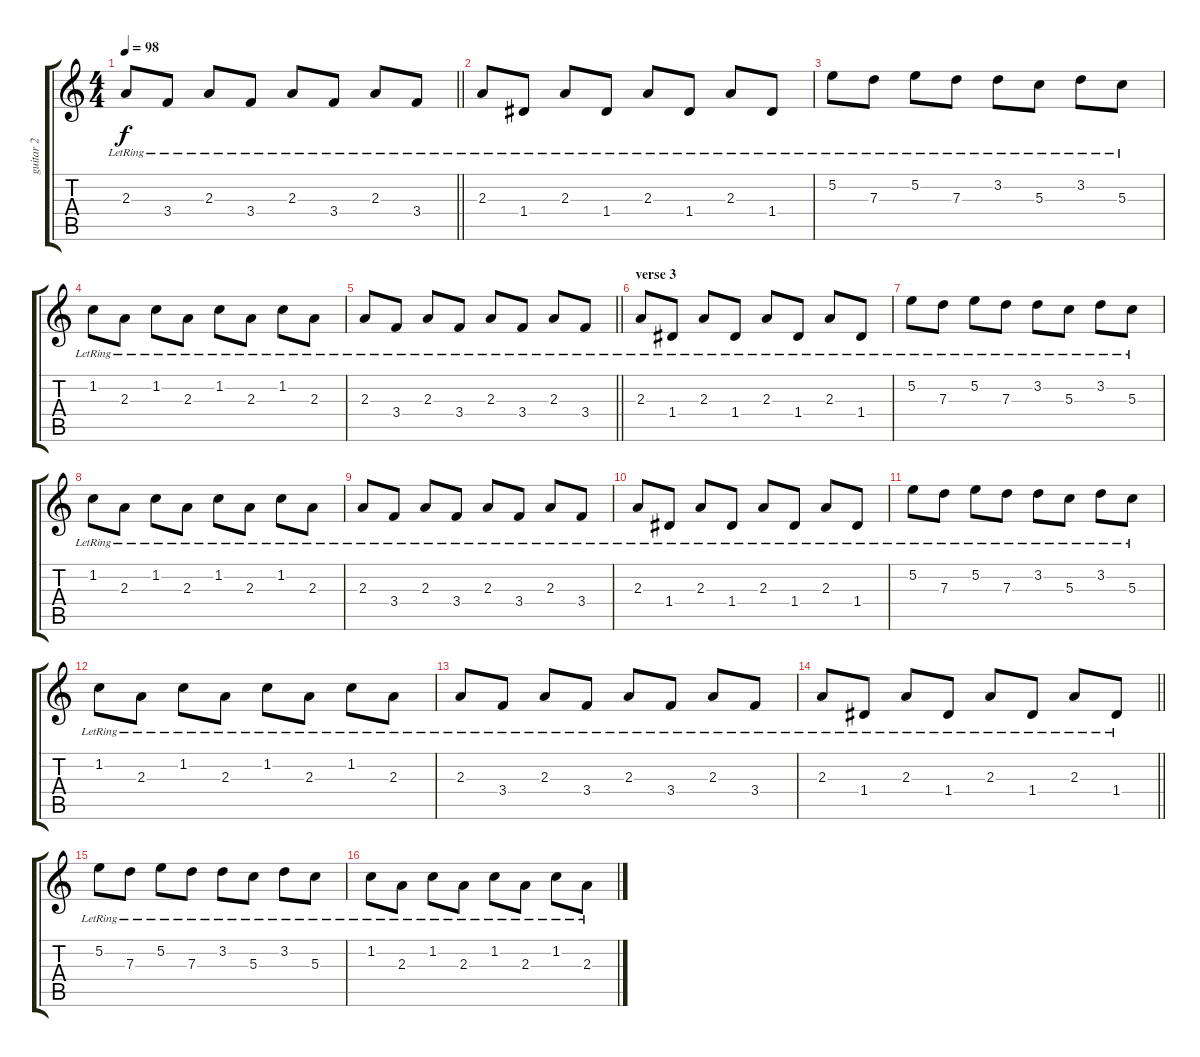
\track ("guitar 2" "guitar 2") {instrument electricguitarjazz}
\staff {score tabs}
\tuning (E4 B3 G3 D3 A2 E2) {hide}
\ts (4 4)
\tempo 98
\clef g2
\barLineRight lightlight
\ks c
2.3{lr}.8{dy f} 3.4{lr}.8 2.3{lr}.8 3.4{lr}.8 2.3{lr}.8 3.4{lr}.8 2.3{lr}.8 3.4{lr}.8 |
2.3{lr}.8 1.4{lr}.8 2.3{lr}.8 1.4{lr}.8 2.3{lr}.8 1.4{lr}.8 2.3{lr}.8 1.4{lr}.8 |
5.2{lr}.8 7.3{lr}.8 5.2{lr}.8 7.3{lr}.8 3.2{lr}.8 5.3{lr}.8 3.2{lr}.8 5.3{lr}.8 |
1.2{lr}.8 2.3{lr}.8 1.2{lr}.8 2.3{lr}.8 1.2{lr}.8 2.3{lr}.8 1.2{lr}.8 2.3{lr}.8 |
\barLineRight lightlight
2.3{lr}.8 3.4{lr}.8 2.3{lr}.8 3.4{lr}.8 2.3{lr}.8 3.4{lr}.8 2.3{lr}.8 3.4{lr}.8 |
\section ("" "verse 3")
2.3{lr}.8 1.4{lr}.8 2.3{lr}.8 1.4{lr}.8 2.3{lr}.8 1.4{lr}.8 2.3{lr}.8 1.4{lr}.8 |
5.2{lr}.8 7.3{lr}.8 5.2{lr}.8 7.3{lr}.8 3.2{lr}.8 5.3{lr}.8 3.2{lr}.8 5.3{lr}.8 |
1.2{lr}.8 2.3{lr}.8 1.2{lr}.8 2.3{lr}.8 1.2{lr}.8 2.3{lr}.8 1.2{lr}.8 2.3{lr}.8 |
2.3{lr}.8 3.4{lr}.8 2.3{lr}.8 3.4{lr}.8 2.3{lr}.8 3.4{lr}.8 2.3{lr}.8 3.4{lr}.8 |
2.3{lr}.8 1.4{lr}.8 2.3{lr}.8 1.4{lr}.8 2.3{lr}.8 1.4{lr}.8 2.3{lr}.8 1.4{lr}.8 |
5.2{lr}.8 7.3{lr}.8 5.2{lr}.8 7.3{lr}.8 3.2{lr}.8 5.3{lr}.8 3.2{lr}.8 5.3{lr}.8 |
1.2{lr}.8 2.3{lr}.8 1.2{lr}.8 2.3{lr}.8 1.2{lr}.8 2.3{lr}.8 1.2{lr}.8 2.3{lr}.8 |
2.3{lr}.8 3.4{lr}.8 2.3{lr}.8 3.4{lr}.8 2.3{lr}.8 3.4{lr}.8 2.3{lr}.8 3.4{lr}.8 |
\barLineRight lightlight
2.3{lr}.8 1.4{lr}.8 2.3{lr}.8 1.4{lr}.8 2.3{lr}.8 1.4{lr}.8 2.3{lr}.8 1.4{lr}.8 |
5.2{lr}.8 7.3{lr}.8 5.2{lr}.8 7.3{lr}.8 3.2{lr}.8 5.3{lr}.8 3.2{lr}.8 5.3{lr}.8 |
1.2{lr}.8 2.3{lr}.8 1.2{lr}.8 2.3{lr}.8 1.2{lr}.8 2.3{lr}.8 1.2{lr}.8 2.3{lr}.8
